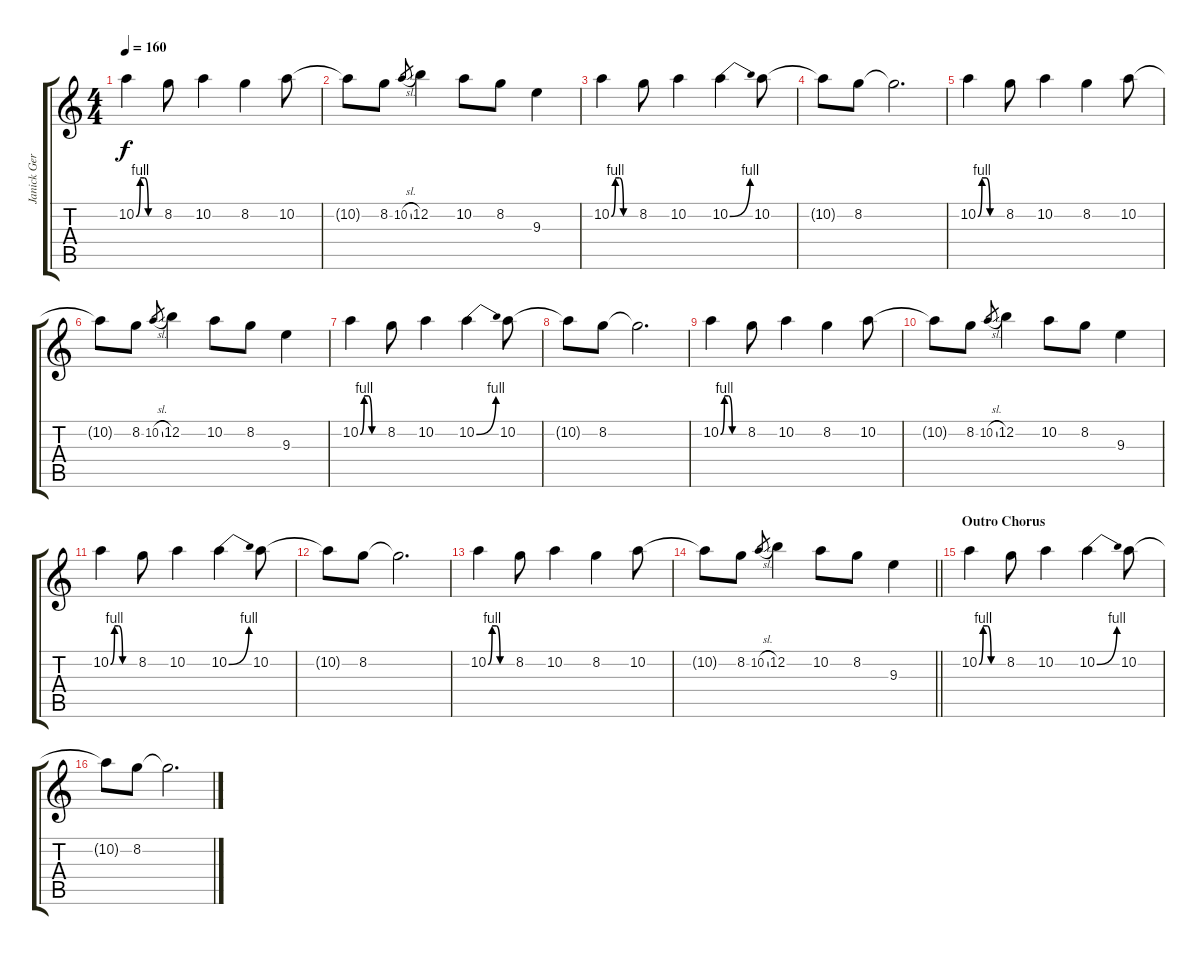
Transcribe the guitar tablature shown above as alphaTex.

\track ("Janick Gers" "Janick Ger") {instrument overdrivenguitar}
\staff {score tabs}
\tuning (E4 B3 G3 D3 A2 E2) {hide}
\ts (4 4)
\tempo 160
\clef g2
\ks c
10.2{be (custom 0 0 10 4 20 4 30 0 60 0)}.4{dy f} 8.2.8 10.2.4 8.2.4 10.2.8 |
10.2{t}.8 8.2.8 10.2{sl}.8{gr} 12.2.4 10.2.8 8.2.8 9.3.4 |
10.2{be (custom 0 0 10 4 20 4 30 0 60 0)}.4 8.2.8 10.2.4 10.2{be (bend 0 0 60 4)}.4 10.2.8 |
10.2{t}.8 8.2.8 8.2{t}.2{d} |
10.2{be (custom 0 0 10 4 20 4 30 0 60 0)}.4 8.2.8 10.2.4 8.2.4 10.2.8 |
10.2{t}.8 8.2.8 10.2{sl}.8{gr} 12.2.4 10.2.8 8.2.8 9.3.4 |
10.2{be (custom 0 0 10 4 20 4 30 0 60 0)}.4 8.2.8 10.2.4 10.2{be (bend 0 0 60 4)}.4 10.2.8 |
10.2{t}.8 8.2.8 8.2{t}.2{d} |
10.2{be (custom 0 0 10 4 20 4 30 0 60 0)}.4 8.2.8 10.2.4 8.2.4 10.2.8 |
10.2{t}.8 8.2.8 10.2{sl}.8{gr} 12.2.4 10.2.8 8.2.8 9.3.4 |
10.2{be (custom 0 0 10 4 20 4 30 0 60 0)}.4 8.2.8 10.2.4 10.2{be (bend 0 0 60 4)}.4 10.2.8 |
10.2{t}.8 8.2.8 8.2{t}.2{d} |
10.2{be (custom 0 0 10 4 20 4 30 0 60 0)}.4 8.2.8 10.2.4 8.2.4 10.2.8 |
\barLineRight lightlight
10.2{t}.8 8.2.8 10.2{sl}.8{gr} 12.2.4 10.2.8 8.2.8 9.3.4 |
\section ("" "Outro Chorus")
10.2{be (custom 0 0 10 4 20 4 30 0 60 0)}.4 8.2.8 10.2.4 10.2{be (bend 0 0 60 4)}.4 10.2.8 |
10.2{t}.8 8.2.8 8.2{t}.2{d}
